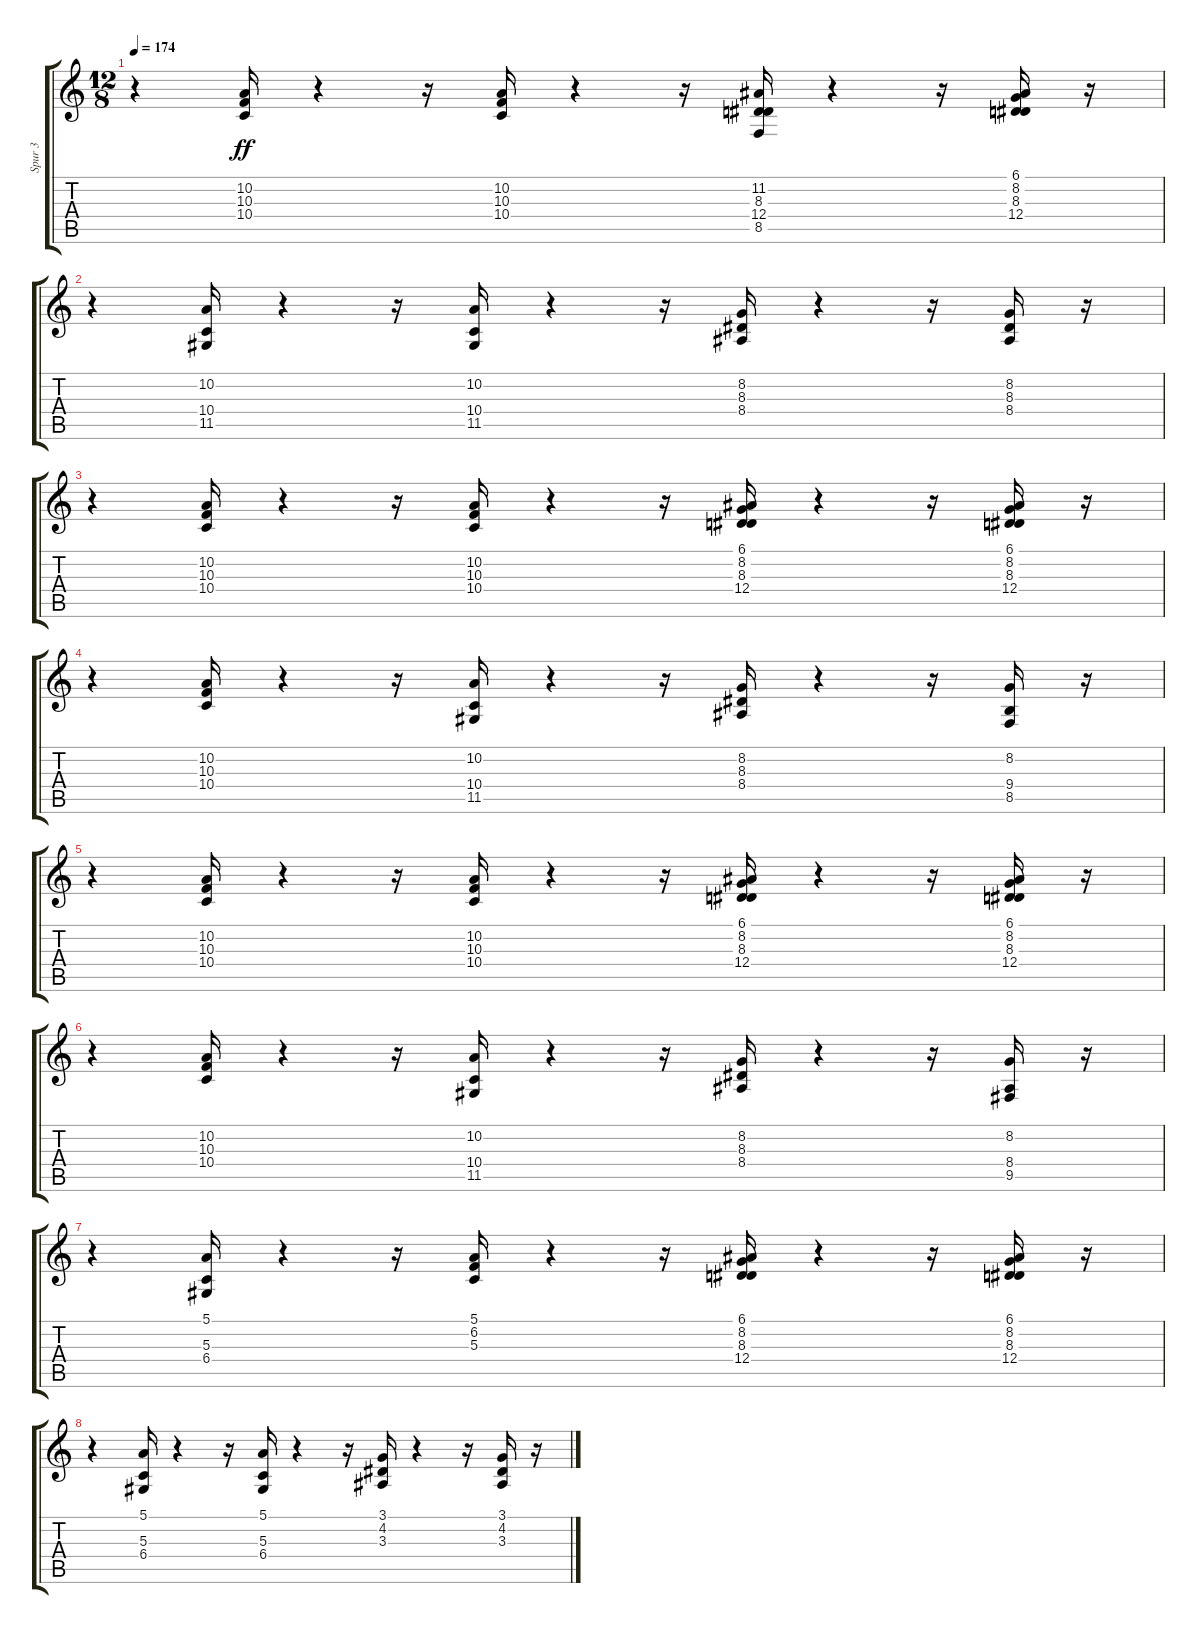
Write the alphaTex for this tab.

\track ("Spur 3" "Spur 3") {instrument pad3polysynth}
\staff {score tabs}
\tuning (E4 B3 G3 D3 A2 E2) {hide}
\ts (12 8)
\tempo 174
\clef g2
\ks c
r.4{dy ff} (10.2 10.3 10.4).16 r.4 r.16 (10.2 10.3 10.4).16 r.4 r.16 (11.2 8.3 12.4 8.5).16 r.4 r.16 (6.1 8.2 8.3 12.4).16 r.16 |
r.4 (10.2 10.4 11.5).16 r.4 r.16 (10.2 10.4 11.5).16 r.4 r.16 (8.2 8.3 8.4).16 r.4 r.16 (8.2 8.3 8.4).16 r.16 |
r.4 (10.2 10.3 10.4).16 r.4 r.16 (10.2 10.3 10.4).16 r.4 r.16 (6.1 8.2 8.3 12.4).16 r.4 r.16 (6.1 8.2 8.3 12.4).16 r.16 |
r.4 (10.2 10.3 10.4).16 r.4 r.16 (10.2 10.4 11.5).16 r.4 r.16 (8.2 8.3 8.4).16 r.4 r.16 (8.2 9.4 8.5).16 r.16 |
r.4 (10.2 10.3 10.4).16 r.4 r.16 (10.2 10.3 10.4).16 r.4 r.16 (6.1 8.2 8.3 12.4).16 r.4 r.16 (6.1 8.2 8.3 12.4).16 r.16 |
r.4 (10.2 10.3 10.4).16 r.4 r.16 (10.2 10.4 11.5).16 r.4 r.16 (8.2 8.3 8.4).16 r.4 r.16 (8.2 8.4 9.5).16 r.16 |
r.4 (5.1 5.3 6.4).16 r.4 r.16 (5.1 6.2 5.3).16 r.4 r.16 (6.1 8.2 8.3 12.4).16 r.4 r.16 (6.1 8.2 8.3 12.4).16 r.16 |
r.4 (5.1 5.3 6.4).16 r.4 r.16 (5.1 5.3 6.4).16 r.4 r.16 (3.1 4.2 3.3).16 r.4 r.16 (3.1 4.2 3.3).16 r.16
